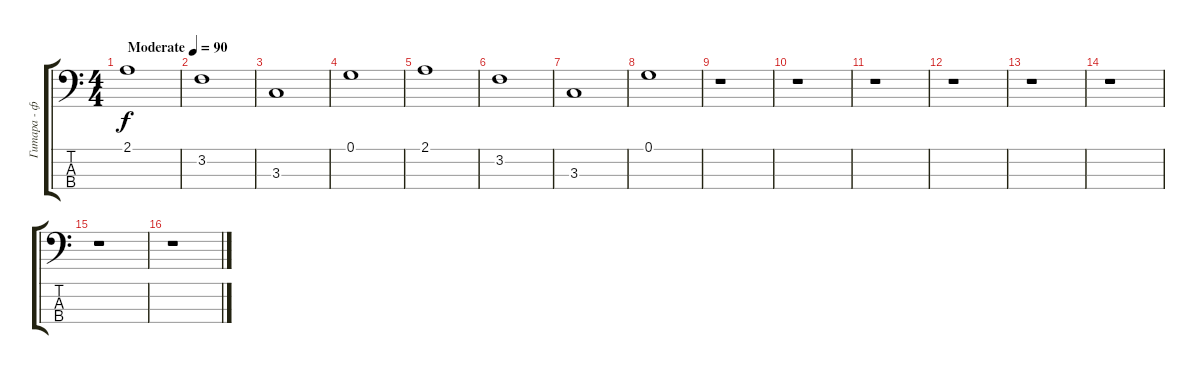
\track ("Гитара - фон 1" "Гитара - ф") {instrument overdrivenguitar}
\staff {score tabs}
\tuning (G2 D2 A1 E1) {hide}
\ts (4 4)
\tempo (90 "Moderate")
\clef f4
\ks c
2.1.1{dy f instrument overdrivenguitar} |
3.2.1 |
3.3.1 |
0.1.1 |
2.1.1 |
3.2.1 |
3.3.1 |
0.1.1 |
r.1 |
r.1 |
r.1 |
r.1 |
r.1 |
r.1 |
r.1 |
r.1
